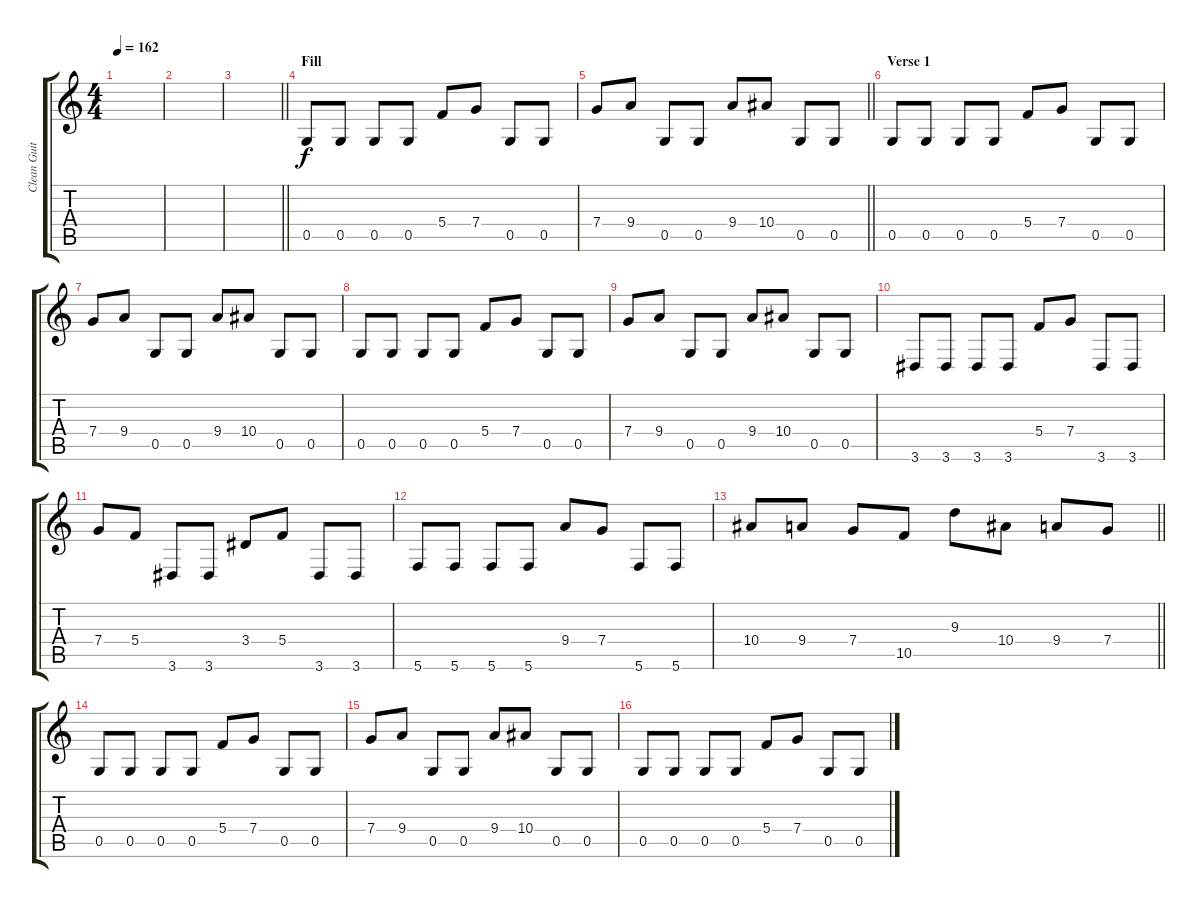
\track ("Clean Guitar" "Clean Guit") {instrument electricguitarclean}
\staff {score tabs}
\tuning (D4 A3 F3 C3 G2 C2) {hide}
\ts (4 4)
\tempo 162
\clef g2
\ks c
|
|
\barLineRight lightlight
|
\section ("" "Fill")
0.5.8{instrument electricguitarclean} 0.5.8 0.5.8 0.5.8 5.4.8 7.4.8 0.5.8 0.5.8 |
\barLineRight lightlight
7.4.8 9.4.8 0.5.8 0.5.8 9.4.8 10.4.8 0.5.8 0.5.8 |
\section ("" "Verse 1")
0.5.8 0.5.8 0.5.8 0.5.8 5.4.8 7.4.8 0.5.8 0.5.8 |
7.4.8 9.4.8 0.5.8 0.5.8 9.4.8 10.4.8 0.5.8 0.5.8 |
0.5.8 0.5.8 0.5.8 0.5.8 5.4.8 7.4.8 0.5.8 0.5.8 |
7.4.8 9.4.8 0.5.8 0.5.8 9.4.8 10.4.8 0.5.8 0.5.8 |
3.6.8 3.6.8 3.6.8 3.6.8 5.4.8 7.4.8 3.6.8 3.6.8 |
7.4.8 5.4.8 3.6.8 3.6.8 3.4.8 5.4.8 3.6.8 3.6.8 |
5.6.8 5.6.8 5.6.8 5.6.8 9.4.8 7.4.8 5.6.8 5.6.8 |
\barLineRight lightlight
10.4.8 9.4.8 7.4.8 10.5.8 9.3.8 10.4.8 9.4.8 7.4.8 |
0.5.8 0.5.8 0.5.8 0.5.8 5.4.8 7.4.8 0.5.8 0.5.8 |
7.4.8 9.4.8 0.5.8 0.5.8 9.4.8 10.4.8 0.5.8 0.5.8 |
0.5.8 0.5.8 0.5.8 0.5.8 5.4.8 7.4.8 0.5.8 0.5.8
